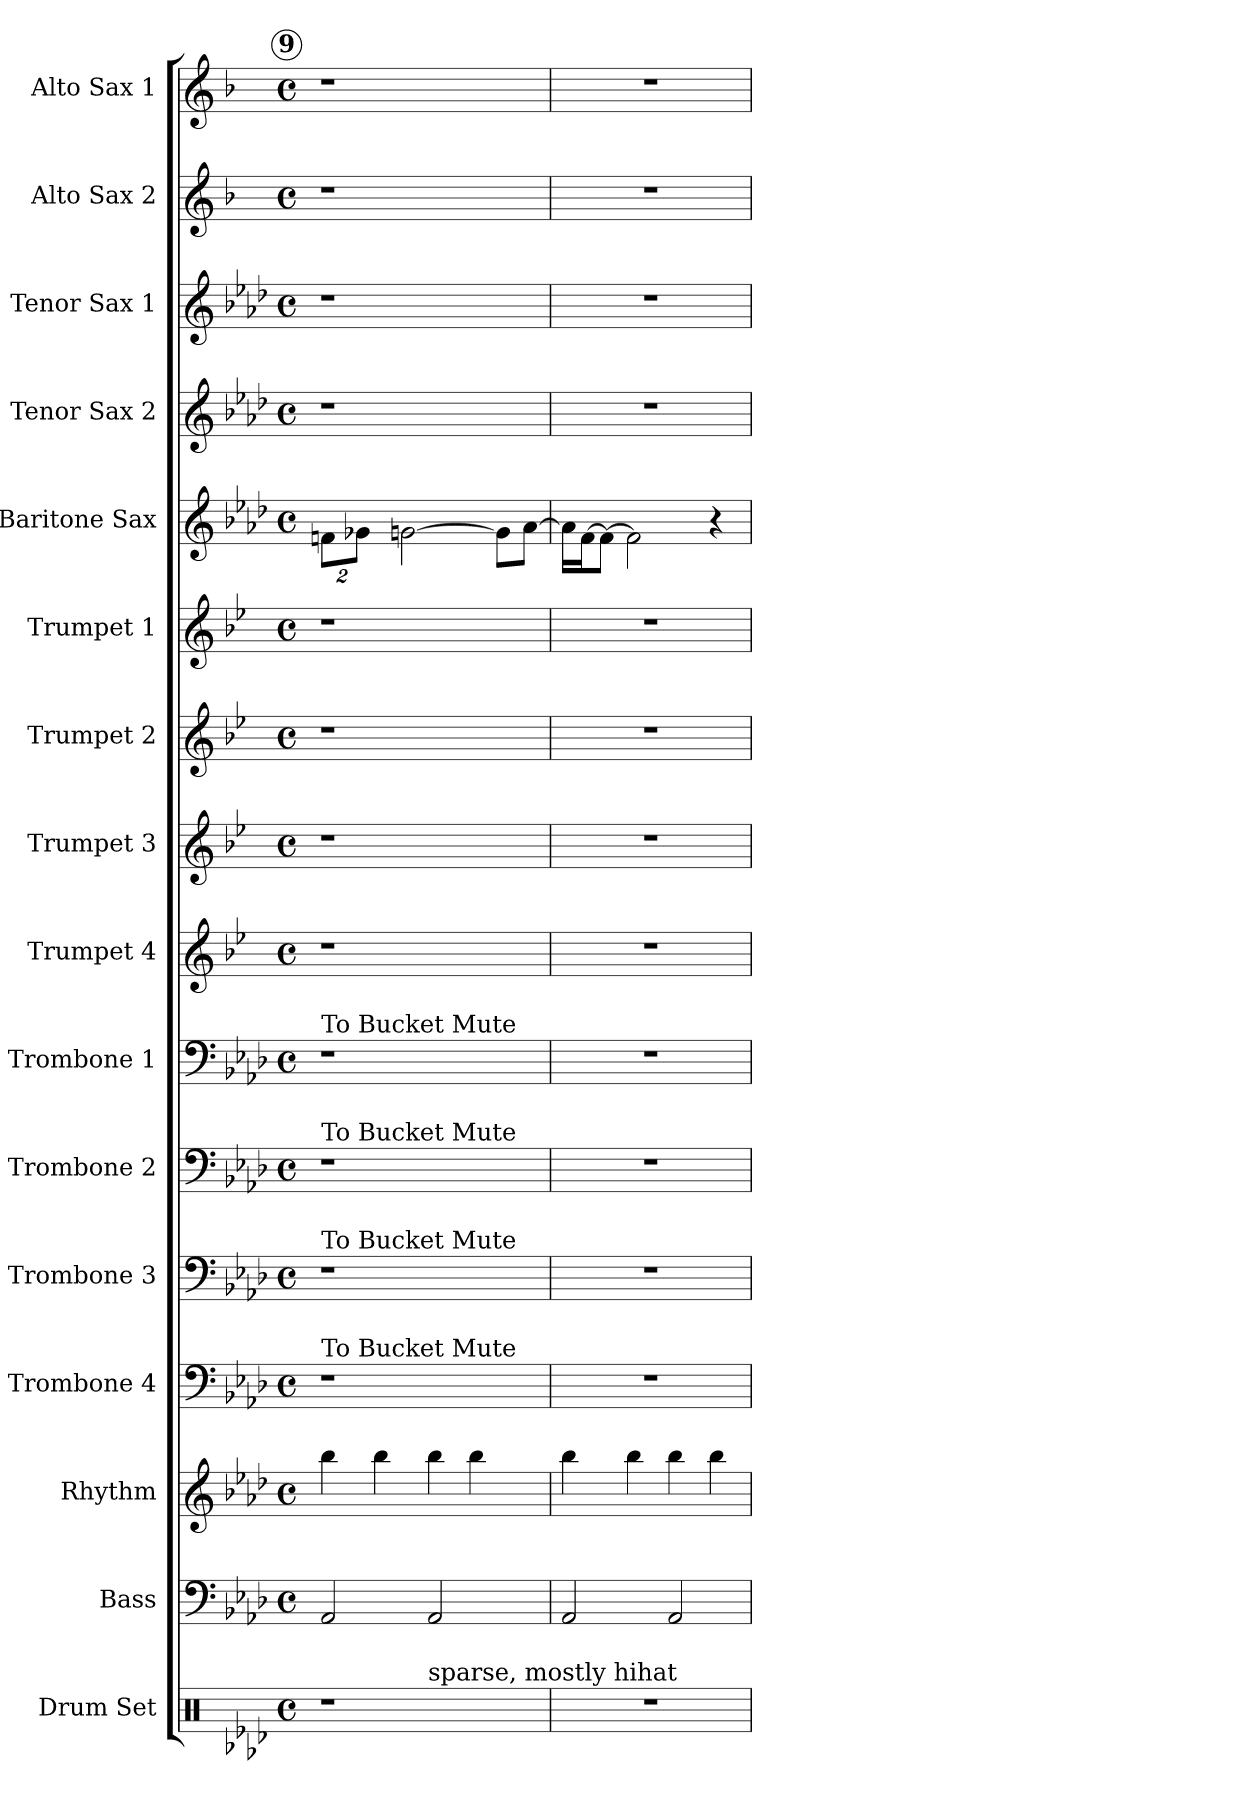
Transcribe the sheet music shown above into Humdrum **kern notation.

**kern	**kern	**kern	**kern	**kern	**kern	**kern	**kern	**kern	**kern	**kern	**kern	**kern	**kern	**kern	**kern
*part16	*part15	*part14	*part13	*part12	*part11	*part10	*part9	*part8	*part7	*part6	*part5	*part4	*part3	*part2	*part1
*staff16	*staff15	*staff14	*staff13	*staff12	*staff11	*staff10	*staff9	*staff8	*staff7	*staff6	*staff5	*staff4	*staff3	*staff2	*staff1
*I"Drum Set	*I"Bass	*I"Rhythm	*I"Trombone 4	*I"Trombone 3	*I"Trombone 2	*I"Trombone 1	*I"Trumpet 4	*I"Trumpet 3	*I"Trumpet 2	*I"Trumpet 1	*I"Baritone Sax	*I"Tenor Sax 2	*I"Tenor Sax 1	*I"Alto Sax 2	*I"Alto Sax 1
*I'Drums	*I'Bass	*	*I'Bone 4	*I'Bone 3	*I'Bone 2	*I'Bone 1	*I'Tpt 4	*I'Tpt 3	*I'Tpt 2	*I'Tpt 1	*I'Bari Sax	*I'Tenor 2	*I'Tenor 1	*I'Alto 2	*I'Alto 1
!!LO:PB:g=z
*clefX	*clefF4	*clefG2	*clefF4	*clefF4	*clefF4	*clefF4	*clefG2	*clefG2	*clefG2	*clefG2	*clefG2	*clefG2	*clefG2	*clefG2	*clefG2
*	*ITrd7c12	*ITrd7c12	*	*	*	*	*ITrd1c2	*ITrd1c2	*ITrd1c2	*ITrd1c2	*ITrd12c21	*ITrd8c14	*ITrd8c14	*ITrd5c9	*ITrd5c9
*k[b-e-a-d-]	*k[b-e-a-d-]	*k[b-e-a-d-]	*k[b-e-a-d-]	*k[b-e-a-d-]	*k[b-e-a-d-]	*k[b-e-a-d-]	*k[b-e-a-d-]	*k[b-e-a-d-]	*k[b-e-a-d-]	*k[b-e-a-d-]	*k[b-e-a-d-]	*k[b-e-a-d-]	*k[b-e-a-d-]	*k[b-e-a-d-]	*k[b-e-a-d-]
*A-:	*A-:	*A-:	*A-:	*A-:	*A-:	*A-:	*A-:	*A-:	*A-:	*A-:	*A-:	*A-:	*A-:	*A-:	*A-:
*M4/4	*M4/4	*M4/4	*M4/4	*M4/4	*M4/4	*M4/4	*M4/4	*M4/4	*M4/4	*M4/4	*M4/4	*M4/4	*M4/4	*M4/4	*M4/4
*met(c)	*met(c)	*met(c)	*met(c)	*met(c)	*met(c)	*met(c)	*met(c)	*met(c)	*met(c)	*met(c)	*met(c)	*met(c)	*met(c)	*met(c)	*met(c)
!!LO:REH:place=s1:a:B:enc=circle:fs=7.2:t=9
=9	=9	=9	=9	=9	=9	=9	=9	=9	=9	=9	=9	=9	=9	=9	=9
!	!	!	!	!	!	!LO:TX:a:t=To Bucket Mute	!	!	!	!	!	!	!	!	!
!	!	!	!	!	!LO:TX:a:t=To Bucket Mute	!	!	!	!	!	!	!	!	!	!
!	!	!	!	!LO:TX:a:t=To Bucket Mute	!	!	!	!	!	!	!	!	!	!	!
!	!	!	!LO:TX:a:t=To Bucket Mute	!	!	!	!	!	!	!	!	!	!	!	!
!LO:TX:a:t=brushes	!	!	!	!	!	!	!	!	!	!	!	!	!	!	!
*^	*	*	*	*	*	*	*	*	*	*	*	*	*	*	*
1r	2ryy	2AAA-/	4b-\	1r	1r	1r	1r	1r	1r	1r	1r	16%3Fn\L	1r	1r	1r	1r
.	.	.	.	.	.	.	.	.	.	.	.	16%3G-X\J	.	.	.	.
.	.	.	4b-\	.	.	.	.	.	.	.	.	.	.	.	.	.
.	.	.	.	.	.	.	.	.	.	.	.	[2Gn\	.	.	.	.
!	!LO:TX:a:t=sparse, mostly hihat	!	!	!	!	!	!	!	!	!	!	!	!	!	!	!
.	2ryy	2AAA-/	4b-\	.	.	.	.	.	.	.	.	.	.	.	.	.
.	.	.	4b-\	.	.	.	.	.	.	.	.	.	.	.	.	.
.	.	.	.	.	.	.	.	.	.	.	.	8G\L]	.	.	.	.
8ryy	8ryy	8ryy	8ryy	8ryy	8ryy	8ryy	8ryy	8ryy	8ryy	8ryy	8ryy	[8A-\J	8ryy	8ryy	8ryy	8ryy
*v	*v	*	*	*	*	*	*	*	*	*	*	*	*	*	*	*
=10	=10	=10	=10	=10	=10	=10	=10	=10	=10	=10	=10	=10	=10	=10	=10
1r	2AAA-/	4b-\	1r	1r	1r	1r	1r	1r	1r	1r	16A-\LL]	1r	1r	1r	1r
.	.	.	.	.	.	.	.	.	.	.	[16F\J	.	.	.	.
.	.	.	.	.	.	.	.	.	.	.	8F\J_	.	.	.	.
.	.	4b-\	.	.	.	.	.	.	.	.	2F\]	.	.	.	.
.	2AAA-/	4b-\	.	.	.	.	.	.	.	.	.	.	.	.	.
.	.	4b-\	.	.	.	.	.	.	.	.	4r	.	.	.	.
=	=	=	=	=	=	=	=	=	=	=	=	=	=	=	=
*-	*-	*-	*-	*-	*-	*-	*-	*-	*-	*-	*-	*-	*-	*-	*-
